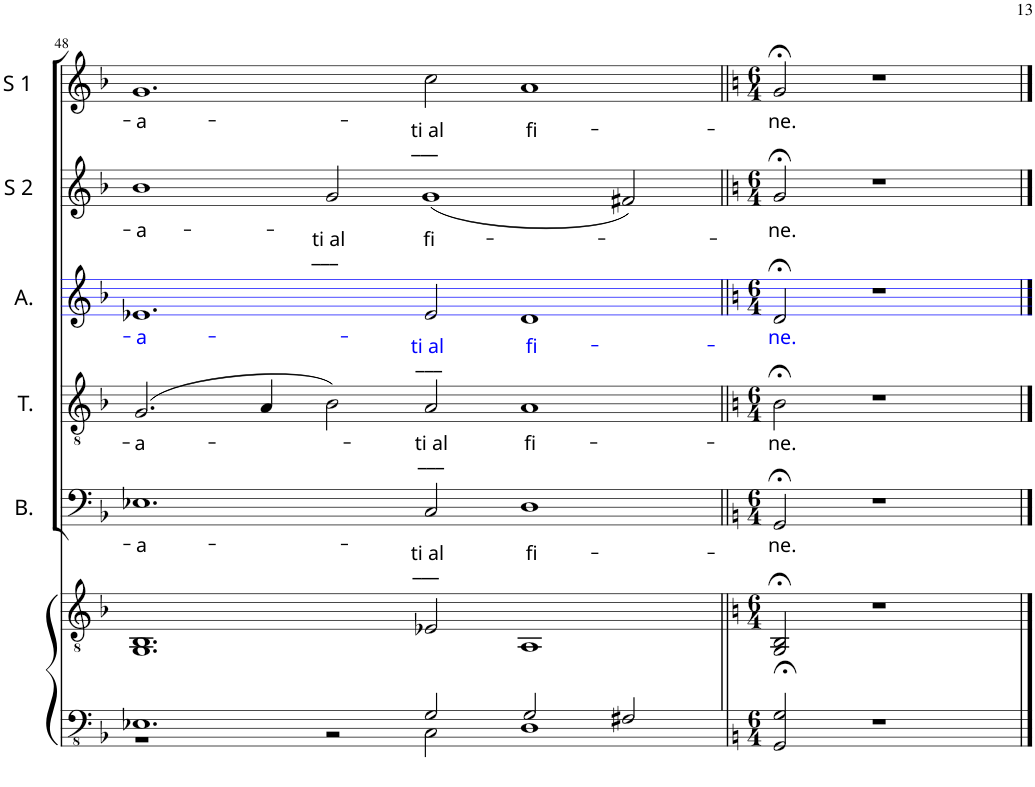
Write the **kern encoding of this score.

**kern	**kern	**kern	**text	**kern	**text	**kern	**text	**kern	**text	**kern	**text
*part6	*part6	*part5	*part5	*part4	*part4	*part3	*part3	*part2	*part2	*part1	*part1
*staff7	*staff6	*staff5	*staff5	*staff4	*staff4	*staff3	*staff3	*staff2	*staff2	*staff1	*staff1
*I"Piano	*	*I"B.	*	*I"T.	*	*I"A.	*	*I"S 2	*	*I"S 1	*
*I'Pno	*	*I'B.	*	*I'T.	*	*I'A.	*	*I'S 2	*	*I'S 1	*
!!LO:PB:g=z
*clefFv4	*clefGv2	*clefF4	*	*clefGv2	*	*clefG2	*	*clefG2	*	*clefG2	*
*k[b-]	*k[b-]	*k[b-]	*	*k[b-]	*	*k[b-]	*	*k[b-]	*	*k[b-]	*
*M6/2	*M6/2	*M6/2	*	*M6/2	*	*M6/2	*	*M6/2	*	*M6/2	*
=48	=48	=48	=48	=48	=48	=48	=48	=48	=48	=48	=48
*^	*	*	*	*	*	*	*	*	*	*	*
!	!	!	!	!LO:LY:b	!	!LO:LY:b	!	!LO:LY:b:color=#0000FF	!	!LO:LY:b	!	!LO:LY:b
1.EE-X	1r	1.GG 1.BB-	1.E-X	-a-	(2.G/	-a-	1.e-X	-a-	1b-	-a-	1.g	-a-
.	.	.	.	.	4A/	.	.	.	.	.	.	.
!	!	!	!	!	!	!	!	!	!LO:TX:b:B:t=___	!	!	!
!	!	!	!	!	!	!	!	!	!	!LO:LY:b	!	!
.	2r	.	.	.	2B-\)	.	.	.	2g/	-ti al	.	.
!	!	!	!	!	!	!	!	!	!	!	!LO:TX:b:B:t=___	!
!	!	!	!	!	!	!	!LO:TX:b:B:t=___	!	!	!	!	!
!	!	!	!	!	!LO:TX:b:B:t=___	!	!	!	!	!	!	!
!	!	!	!LO:TX:b:B:t=___	!	!	!	!	!	!	!	!	!
!	!	!	!	!LO:LY:b	!	!LO:LY:b	!	!LO:LY:b:color=#0000FF	!	!LO:LY:b	!	!LO:LY:b
2GG/	2CC\	2E-X/	2C/	-ti al	2A/	-ti al	2e-/	-ti al	(1g	fi-	2cc\	-ti al
!	!	!	!	!LO:LY:b	!	!LO:LY:b	!	!LO:LY:b:color=#0000FF	!	!	!	!LO:LY:b
2GG/	1DD	1AA	1D	fi-	1A	fi-	1d	fi-	.	.	1a	fi-
2FF#X/	.	.	.	.	.	.	.	.	2f#X/)	.	.	.
*v	*v	*	*	*	*	*	*	*	*	*	*	*
=49||	=49||	=49||	=49||	=49||	=49||	=49||	=49||	=49||	=49||	=49||	=49||
*k[]	*k[]	*k[]	*	*k[]	*	*k[]	*	*k[]	*	*k[]	*
*M6/4	*M6/4	*M6/4	*	*M6/4	*	*M6/4	*	*M6/4	*	*M6/4	*
!	!	!	!LO:LY:b	!	!LO:LY:b	!	!LO:LY:b:color=#0000FF	!	!LO:LY:b	!	!LO:LY:b
2GGG/;< 2GG/;<	2GG/;< 2BB/;<	2GG;</	-ne.	2B;<\	-ne.	2d;</	-ne.	2g;</	-ne.	2g;</	-ne.
1r	1r	1r	.	1r	.	1r	.	1r	.	1r	.
==	==	==	==	==	==	==	==	==	==	==	==
*-	*-	*-	*-	*-	*-	*-	*-	*-	*-	*-	*-
